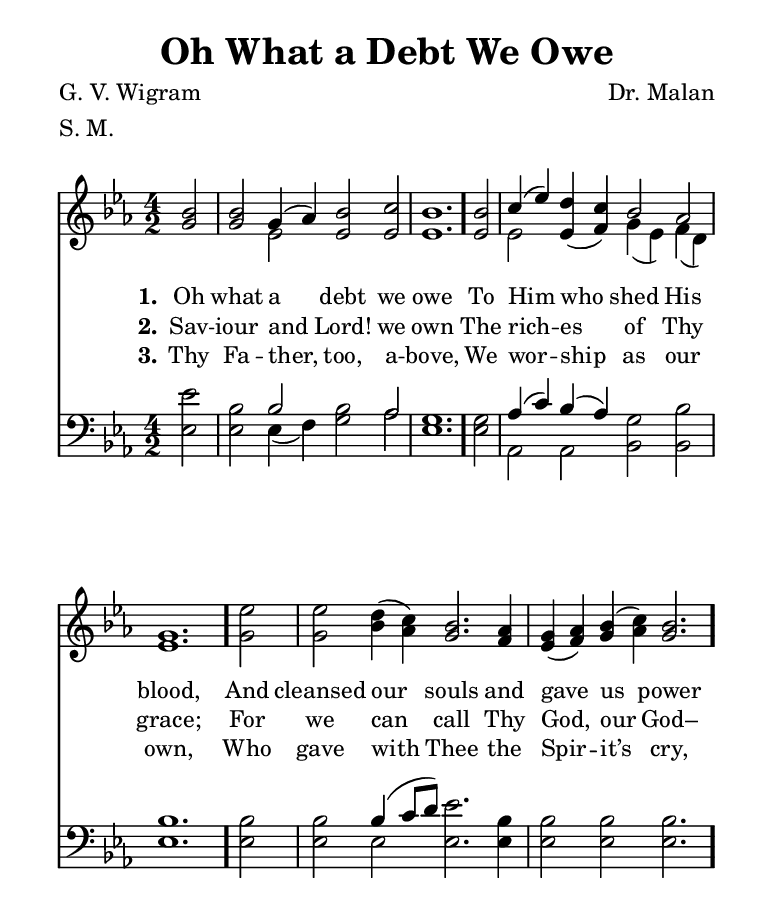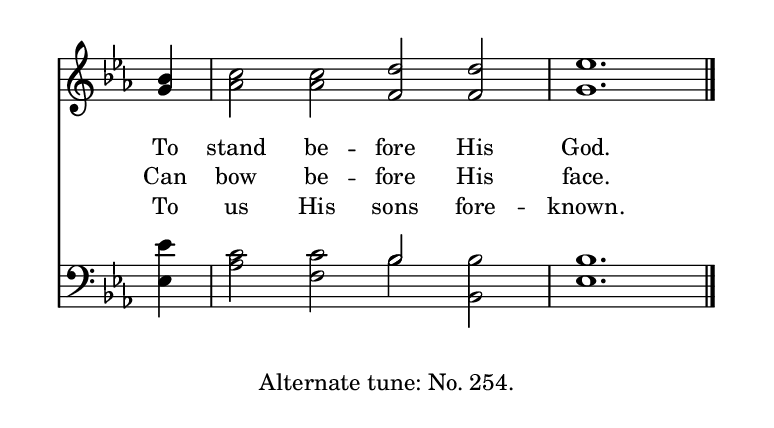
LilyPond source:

\include "common/global.ily"
\paper {
  \include "common/paper.ily"
  ragged-bottom = ##t
  systems-per-page = ##f
  system-count = #(cond (is-eogsized 2) (#t #f))
  system-system-spacing.padding = 11
}

\header{
  hymnnumber = "176"
  title = "Oh What a Debt We Owe"
  tunename = "Silchester"
  meter = "S. M."
  poet = "G. V. Wigram"
  composer = "Dr. Malan"
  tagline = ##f
}

global = {
  \include "common/overrides.ily"
  \override Staff.TimeSignature.style = #'numbered
  \time 4/2
  \override Score.MetronomeMark.transparent = ##t % hide all fermata changes too
  \tempo 2=80
  \key ees \major
  \partial 2
  \autoBeamOff
}

notesSoprano = {
\global
\relative c'' {

  bes2 | bes g4( aes) bes2 c | bes1.
  bes2 | c4( ees) d( c) bes2 aes | g1.
  ees'2 | ees d4( c) bes2. aes4 | g( aes) bes( c) bes2. bes4 |
  c2 c d d | ees1.
  \bar "|."

}
}

notesAlto = {
\global
\relative e' {

  g2 | g ees ees ees | ees1.
  ees2 | ees ees4( f) g( ees) f( d) | ees1.
  g2 | g bes4( aes) g2. f4 | ees4( f) g( aes) g2. g4 |
  aes2 aes f f | g1.

}
}

notesTenor = {
\global
\relative a' {

  ees2 | bes bes bes aes | g1.
  g2 | aes4( c) bes( aes) g2 bes | bes1.
  bes2 | bes bes4( c8[ d]) ees2. bes4 | bes2 bes bes2. ees4 |
  c2 c bes bes | bes1.

}
}

notesBass = {
\global
\relative f {

  ees2 | ees ees4( f) g2 aes | ees1.
  ees2 | aes, aes bes bes | ees1.
  ees2 | ees ees ees2. ees4 | ees2 ees ees2. ees4 |
  aes2 f bes bes, | ees1.

}
}

wordsA = \lyricmode {
\set stanza = "1."

Oh what a debt we owe \bar "."
To Him who shed His blood, \bar "."
And cleansed our souls and gave us power \bar "."
To stand be -- fore His God. \bar "."

}

wordsB = \lyricmode {
\set stanza = "2."

Sav -- iour and Lord! we own
The rich -- es of Thy grace;
For we can call Thy God, our God–
Can bow be -- fore His face.

}

wordsC = \lyricmode {
\set stanza = "3."

Thy Fa -- ther, too, a -- bove,
We wor -- ship as our own,
Who gave with Thee the Spir -- it’s cry,
To us His sons fore -- known.

}

\score {
  \context ChoirStaff <<
    \context Staff = upper <<
      \set Staff.autoBeaming = ##f
      \set ChoirStaff.systemStartDelimiter = #'SystemStartBar
      \set ChoirStaff.printPartCombineTexts = ##f
      \partcombine #'(2 . 9) \notesSoprano \notesAlto
      \context NullVoice = sopranos { \voiceOne << \notesSoprano >> }
      \context NullVoice = altos { \voiceTwo << \notesAlto >> }
      \context Lyrics = one   \lyricsto sopranos \wordsA
      \context Lyrics = two   \lyricsto sopranos \wordsB
      \context Lyrics = three \lyricsto sopranos \wordsC
    >>
    \context Staff = men <<
      \set Staff.autoBeaming = ##f
      \clef bass
      \set ChoirStaff.printPartCombineTexts = ##f
      \partcombine #'(2 . 9) \notesTenor \notesBass
      \context NullVoice = tenors { \voiceOne << \notesTenor >> }
      \context NullVoice = basses { \voiceTwo << \notesBass >> }
    >>
  >>
  \layout {
    \include "common/layout.ily"
  }
  \midi{
    \include "common/midi.ily"
  }
}

\noPageBreak

\markup { \vspace #2 \fill-line { \raise #2 \line { Alternate tune: No. 254. } } }

\version "2.19.49"  % necessary for upgrading to future LilyPond versions.

% vi:set et ts=2 sw=2 ai nocindent syntax=lilypond:
